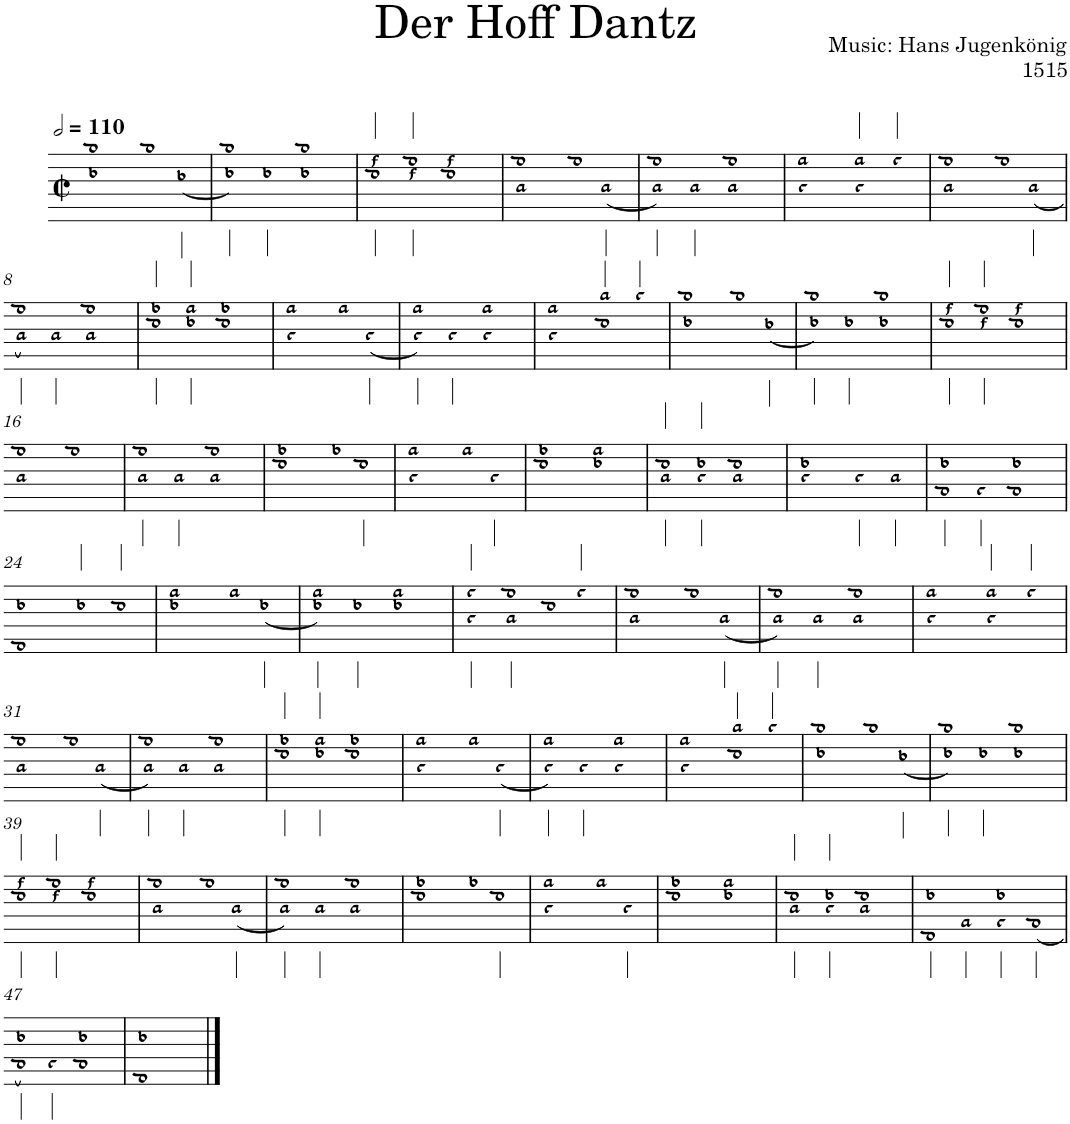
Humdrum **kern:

**kern
*part1
*staff1
*I"Lute
*I'Lte
*stria6
*k[b-e-]
*M2/2
*met(c|)
*MM220
=1
*^
2b-	2.B-
2b-	.
.	[4B-\
=2	=2
2b-	4B-\]
.	4B-\
2b-	2B-
=3	=3
4g/	4c\
4f/	4d\
2g	2c
=4	=4
2f	2.F
2f	.
.	[4F\
=5	=5
2f	4F\]
.	4F\
2f	2F
=6	=6
2d	2G
4d/	2G
4e/	.
=7	=7
2f	2.F
2f	.
.	[4F\
!!LO:LB:g=z	!!
=8	=8
2f	4F\]
.	4F\
2f	2F
=9	=9
4e-/	4c\
4d/	4B-\
2e-	2c
=10	=10
2d	2.G
2d	.
.	[4G\
=11	=11
2d	4G\]
.	4G\
2d	2G
=12	=12
2d	2G
4g/	2c
4a/	.
=13	=13
2b-	2.B-
2b-	.
.	[4B-\
=14	=14
2b-	4B-\]
.	4B-\
2b-	2B-
=15	=15
4g/	4c\
4f/	4d\
2g	2c
!!LO:LB:g=z	!!
=16	=16
2f	2.F
2r	.
.	2f
4ryy	.
=17	=17
2f	4F\]
.	4F\
2f	2F
=18	=18
2e-	2.c
2e-	.
.	4c\
=19	=19
2d	2.G
2d	.
.	4G\
=20	=20
2e-	2c
2d	2B-
=21	=21
4c/	4F\
4B-/	4G\
2c	2F
=22	=22
1B-	2G
.	4G\
.	4F\
=23	=23
2B-	4E-\
.	4D\
2B-	2E-
!!LO:LB:g=z	!!
=24	=24
2B-	1BB-
4B-/	.
4c/	.
=25	=25
2d	2.B-
2d	.
.	[4B-\
=26	=26
2d	4B-\]
.	4B-\
2d	2B-
=27	=27
4e/	4G\
2f	4F\
.	2c
4e/	.
=28	=28
2f	2.F
2f	.
.	[4F\
=29	=29
2f	4F\]
.	4F\
2f	2F
=30	=30
2d	2G
4d/	2G
4e/	.
!!LO:LB:g=z	!!
=31	=31
2f	2.F
2f	.
.	[4F\
=32	=32
2f	4F\]
.	4F\
2f	2F
=33	=33
4e-/	4c\
4d/	4B-\
2e-	2c
=34	=34
2d	2.G
2d	.
.	[4G\
=35	=35
2d	4G\]
.	4G\
2d	2G
=36	=36
2d	2G
4g/	2c
4a/	.
=37	=37
2b-	2.B-
2b-	.
.	[4B-\
=38	=38
2b-	4B-\]
.	4B-\
2b-	2B-
!!LO:LB:g=z	!!
=39	=39
4g/	4c\
4f/	4d\
2g	2c
=40	=40
2f	2.F
2f	.
.	[4F\
=41	=41
2f	4F\]
.	4F\
2f	2F
=42	=42
2e-	2.c
2e-	.
.	4c\
=43	=43
2d	2.G
2d	.
.	4G\
=44	=44
2e-	2c
2d	2B-
=45	=45
4c/	4F\
4B-/	4G\
2c	2F
=46	=46
2B-	4BB-\
.	4C\
2B-	4D\
.	[4E-\
!!LO:LB:g=z	!!
=47	=47
2B-	4E-\]
.	4D\
2B-	2E-
=48	=48
1B-	1BB-
*v	*v
==
*-
